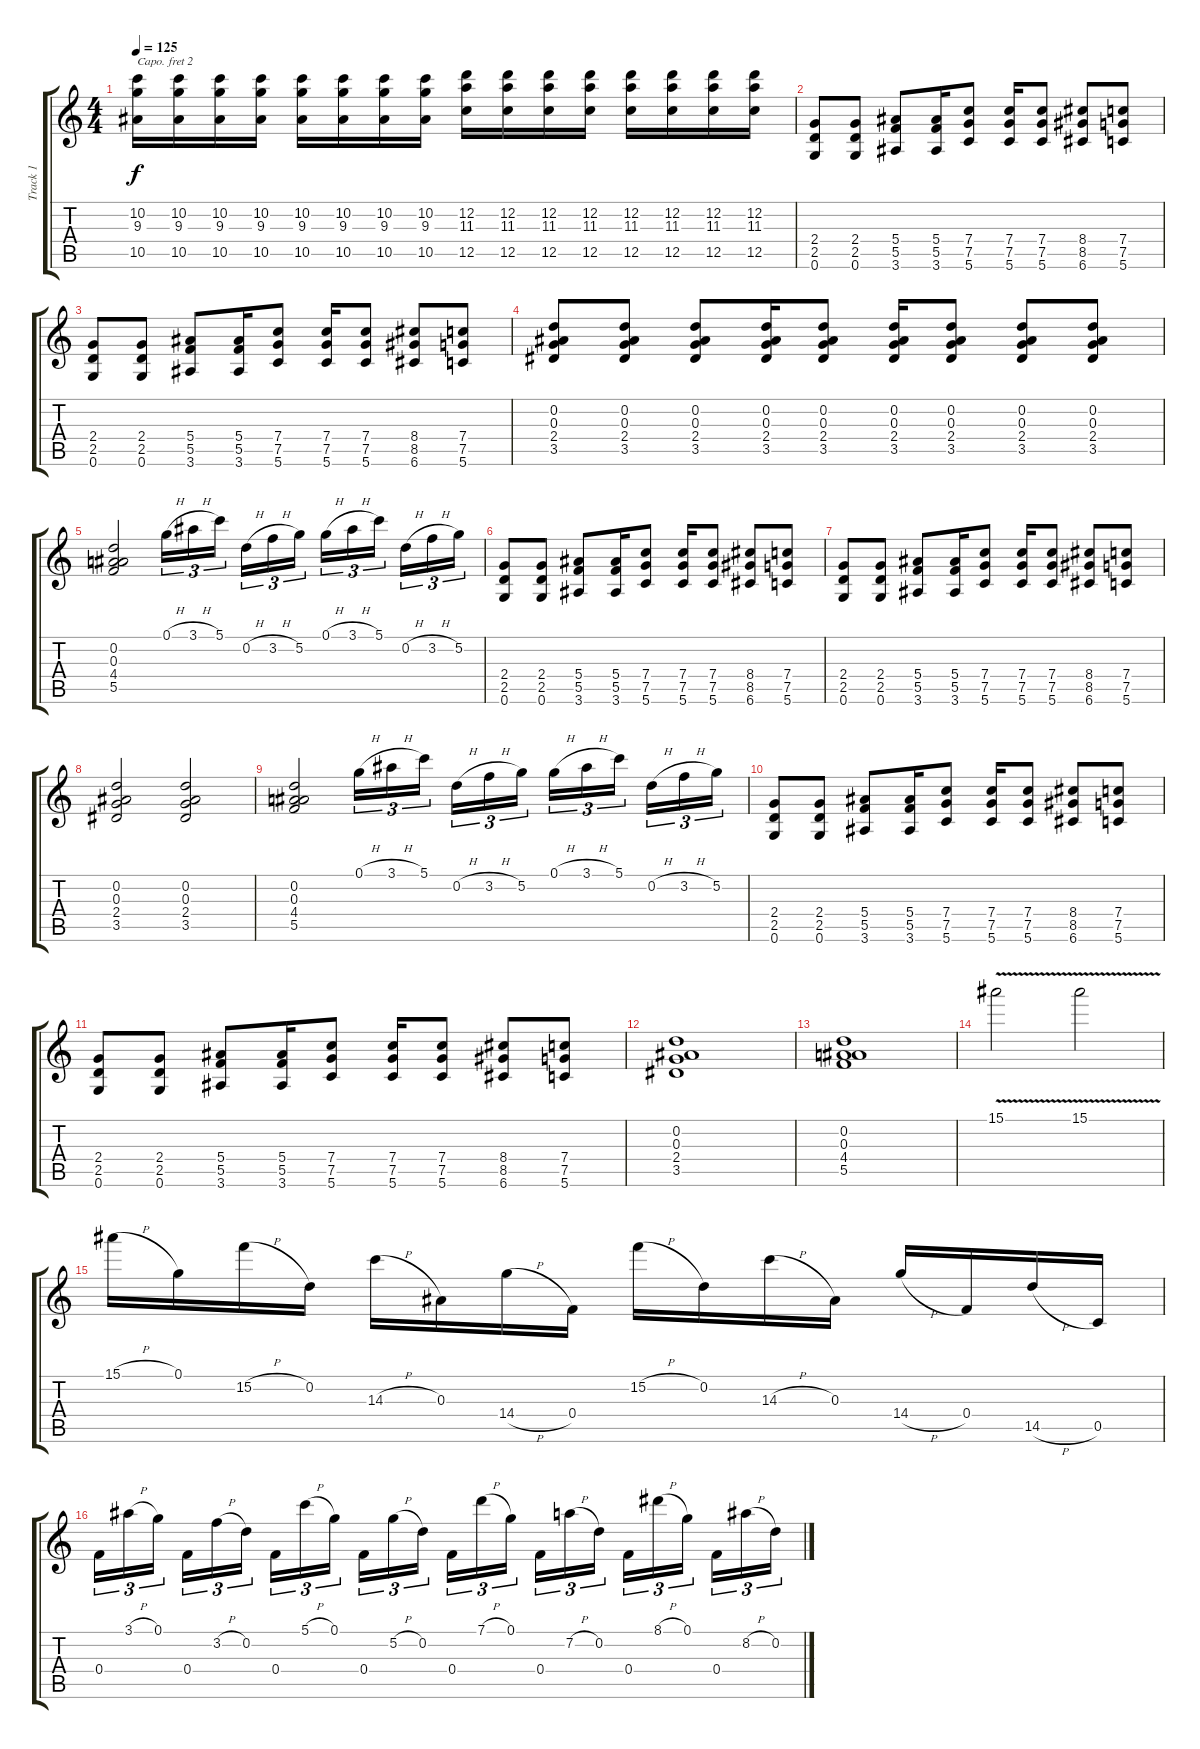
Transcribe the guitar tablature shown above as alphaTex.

\track ("Track 1" "Track 1") {instrument distortionguitar}
\staff {score tabs}
\capo 2
\tuning (F4 C4 Ab3 Eb3 Bb2 F2) {hide}
\ts (4 4)
\tempo 125
\clef g2
\ks c
(10.2 9.3 10.5).16{dy f} (10.2 9.3 10.5).16 (10.2 9.3 10.5).16 (10.2 9.3 10.5).16 (10.2 9.3 10.5).16 (10.2 9.3 10.5).16 (10.2 9.3 10.5).16 (10.2 9.3 10.5).16 (12.2 11.3 12.5).16 (12.2 11.3 12.5).16 (12.2 11.3 12.5).16 (12.2 11.3 12.5).16 (12.2 11.3 12.5).16 (12.2 11.3 12.5).16 (12.2 11.3 12.5).16 (12.2 11.3 12.5).16 |
(2.4 2.5 0.6).8 (2.4 2.5 0.6).8 (5.4 5.5 3.6).8 (5.4 5.5 3.6).16 (7.4 7.5 5.6).8 (7.4 7.5 5.6).16 (7.4 7.5 5.6).8 (8.4 8.5 6.6).8 (7.4 7.5 5.6).8 |
(2.4 2.5 0.6).8 (2.4 2.5 0.6).8 (5.4 5.5 3.6).8 (5.4 5.5 3.6).16 (7.4 7.5 5.6).8 (7.4 7.5 5.6).16 (7.4 7.5 5.6).8 (8.4 8.5 6.6).8 (7.4 7.5 5.6).8 |
(0.2 0.3 2.4 3.5).8 (0.2 0.3 2.4 3.5).8 (0.2 0.3 2.4 3.5).8 (0.2 0.3 2.4 3.5).16 (0.2 0.3 2.4 3.5).8 (0.2 0.3 2.4 3.5).16 (0.2 0.3 2.4 3.5).8 (0.2 0.3 2.4 3.5).8 (0.2 0.3 2.4 3.5).8 |
(0.2 0.3 4.4 5.5).2 0.1{h}.16{tu (3 2)} 3.1{h}.16{tu (3 2)} 5.1.16{tu (3 2)} 0.2{h}.16{tu (3 2)} 3.2{h}.16{tu (3 2)} 5.2.16{tu (3 2)} 0.1{h}.16{tu (3 2)} 3.1{h}.16{tu (3 2)} 5.1.16{tu (3 2)} 0.2{h}.16{tu (3 2)} 3.2{h}.16{tu (3 2)} 5.2.16{tu (3 2)} |
(2.4 2.5 0.6).8 (2.4 2.5 0.6).8 (5.4 5.5 3.6).8 (5.4 5.5 3.6).16 (7.4 7.5 5.6).8 (7.4 7.5 5.6).16 (7.4 7.5 5.6).8 (8.4 8.5 6.6).8 (7.4 7.5 5.6).8 |
(2.4 2.5 0.6).8 (2.4 2.5 0.6).8 (5.4 5.5 3.6).8 (5.4 5.5 3.6).16 (7.4 7.5 5.6).8 (7.4 7.5 5.6).16 (7.4 7.5 5.6).8 (8.4 8.5 6.6).8 (7.4 7.5 5.6).8 |
(0.2 0.3 2.4 3.5).2 (0.2 0.3 2.4 3.5).2 |
(0.2 0.3 4.4 5.5).2 0.1{h}.16{tu (3 2)} 3.1{h}.16{tu (3 2)} 5.1.16{tu (3 2)} 0.2{h}.16{tu (3 2)} 3.2{h}.16{tu (3 2)} 5.2.16{tu (3 2)} 0.1{h}.16{tu (3 2)} 3.1{h}.16{tu (3 2)} 5.1.16{tu (3 2)} 0.2{h}.16{tu (3 2)} 3.2{h}.16{tu (3 2)} 5.2.16{tu (3 2)} |
(2.4 2.5 0.6).8 (2.4 2.5 0.6).8 (5.4 5.5 3.6).8 (5.4 5.5 3.6).16 (7.4 7.5 5.6).8 (7.4 7.5 5.6).16 (7.4 7.5 5.6).8 (8.4 8.5 6.6).8 (7.4 7.5 5.6).8 |
(2.4 2.5 0.6).8 (2.4 2.5 0.6).8 (5.4 5.5 3.6).8 (5.4 5.5 3.6).16 (7.4 7.5 5.6).8 (7.4 7.5 5.6).16 (7.4 7.5 5.6).8 (8.4 8.5 6.6).8 (7.4 7.5 5.6).8 |
(0.2 0.3 2.4 3.5).1 |
(0.2 0.3 4.4 5.5).1 |
15.1{v}.2 15.1{v}.2 |
15.1{h}.16 0.1.16 15.2{h}.16 0.2.16 14.3{h}.16 0.3.16 14.4{h}.16 0.4.16 15.2{h}.16 0.2.16 14.3{h}.16 0.3.16 14.4{h}.16 0.4.16 14.5{h}.16 0.5.16 |
0.4.16{tu (3 2)} 3.1{h}.16{tu (3 2)} 0.1.16{tu (3 2)} 0.4.16{tu (3 2)} 3.2{h}.16{tu (3 2)} 0.2.16{tu (3 2)} 0.4.16{tu (3 2)} 5.1{h}.16{tu (3 2)} 0.1.16{tu (3 2)} 0.4.16{tu (3 2)} 5.2{h}.16{tu (3 2)} 0.2.16{tu (3 2)} 0.4.16{tu (3 2)} 7.1{h}.16{tu (3 2)} 0.1.16{tu (3 2)} 0.4.16{tu (3 2)} 7.2{h}.16{tu (3 2)} 0.2.16{tu (3 2)} 0.4.16{tu (3 2)} 8.1{h}.16{tu (3 2)} 0.1.16{tu (3 2)} 0.4.16{tu (3 2)} 8.2{h}.16{tu (3 2)} 0.2.16{tu (3 2)}
